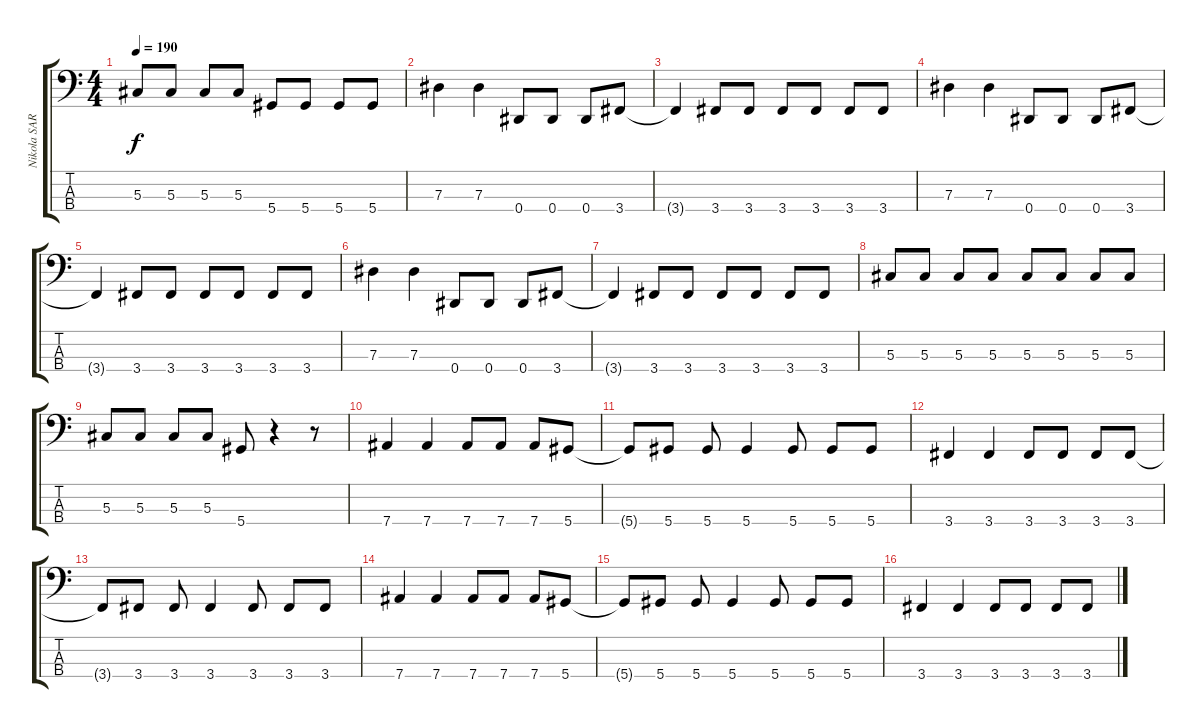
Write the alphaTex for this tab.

\track ("Nikola SARCEVIC" "Nikola SAR") {instrument electricbasspick}
\staff {score tabs}
\tuning (Gb2 Db2 Ab1 Eb1) {hide}
\ts (4 4)
\tempo 190
\clef f4
\ks c
5.3.8{dy f} 5.3.8 5.3.8 5.3.8 5.4.8 5.4.8 5.4.8 5.4.8 |
7.3.4 7.3.4 0.4.8 0.4.8 0.4.8 3.4.8 |
3.4{t}.4 3.4.8 3.4.8 3.4.8 3.4.8 3.4.8 3.4.8 |
7.3.4 7.3.4 0.4.8 0.4.8 0.4.8 3.4.8 |
3.4{t}.4 3.4.8 3.4.8 3.4.8 3.4.8 3.4.8 3.4.8 |
7.3.4 7.3.4 0.4.8 0.4.8 0.4.8 3.4.8 |
3.4{t}.4 3.4.8 3.4.8 3.4.8 3.4.8 3.4.8 3.4.8 |
5.3.8 5.3.8 5.3.8 5.3.8 5.3.8 5.3.8 5.3.8 5.3.8 |
5.3.8 5.3.8 5.3.8 5.3.8 5.4.8 r.4 r.8 |
7.4.4 7.4.4 7.4.8 7.4.8 7.4.8 5.4.8 |
5.4{t}.8 5.4.8 5.4.8 5.4.4 5.4.8 5.4.8 5.4.8 |
3.4.4 3.4.4 3.4.8 3.4.8 3.4.8 3.4.8 |
3.4{t}.8 3.4.8 3.4.8 3.4.4 3.4.8 3.4.8 3.4.8 |
7.4.4{volume 16} 7.4.4 7.4.8 7.4.8 7.4.8 5.4.8 |
5.4{t}.8 5.4.8 5.4.8 5.4.4 5.4.8 5.4.8 5.4.8 |
3.4.4 3.4.4 3.4.8 3.4.8 3.4.8 3.4.8
